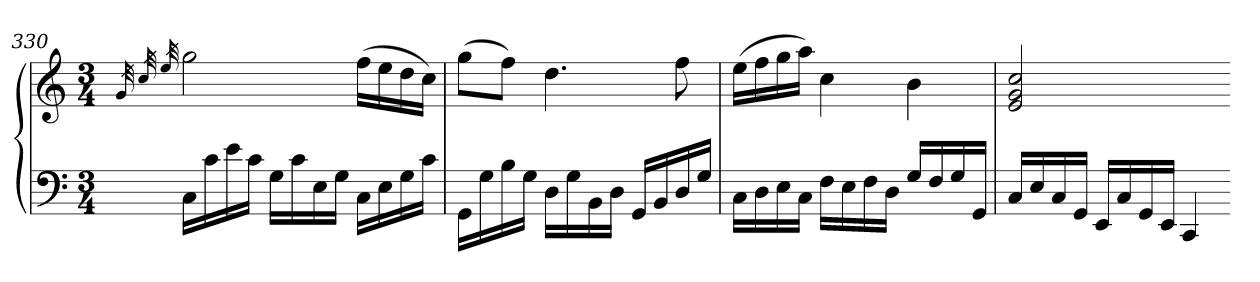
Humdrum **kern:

**kern	**kern
*part1	*part1
*staff2	*staff1
*clefF4	*clefG2
*k[]	*k[]
*C:	*C:
*M3/4	*M3/4
=330	=330
.	32qg
.	32qcc
.	32qee
16CLL	2gg
16c	.
16e	.
16cJJ	.
16GLL	.
16c	.
16E	.
16GJJ	.
16CLL	(16ffLL
16E	16ee
16G	16dd
16cJJ	16ccJJ)
=331	=331
16GGLL	(8ggL
16G	.
16B	8ffJ)
16GJJ	.
16DLL	4.dd
16G	.
16BB	.
16DJJ	.
16GGLL	.
16BB	.
16D	8ff
16GJJ	.
=332	=332
16CLL	(16eeLL
16D	16ff
16E	16gg
16CJJ	16aaJJ)
16FLL	4cc
16E	.
16F	.
16DJJ	.
16GLL	4b
16F	.
16G	.
16GGJJ	.
=333	=333
16CLL	2e 2g 2cc
16E	.
16C	.
16GGJJ	.
16EELL	.
16C	.
16GG	.
16EEJJ	.
4CC	4ryy
=-	=-
*-	*-
